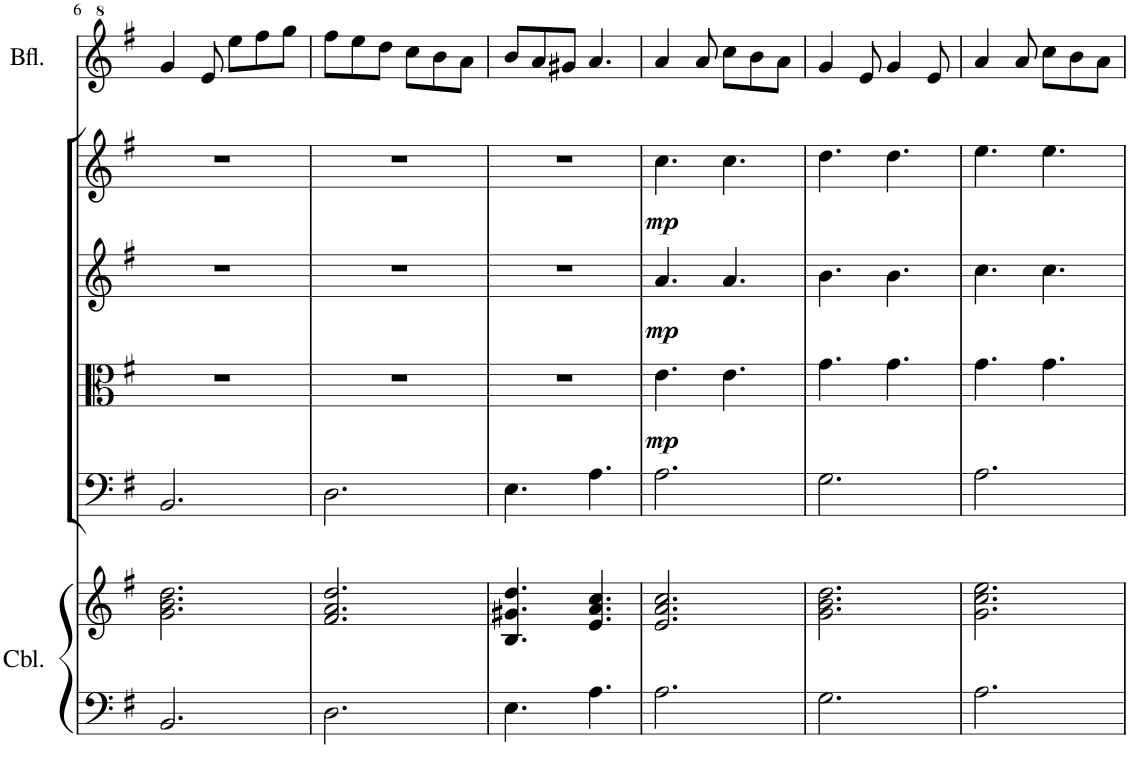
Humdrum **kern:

**kern	**kern	**kern	**kern	**dynam	**kern	**dynam	**kern	**dynam	**kern
*part6	*part6	*part5	*part4	*part4	*part3	*part3	*part2	*part2	*part1
*staff7	*staff6	*staff5	*staff4	*staff4	*staff3	*staff3	*staff2	*staff2	*staff1
*I"Cembalo	*	*I"Violoncello	*I"Viola	*	*I"Violin II	*	*I"Violin I	*	*I"Blockflöte
*I'Cbl.	*	*I'Vc	*I'Vla	*	*I'Vln	*	*I'Vln	*	*I'Bfl.
!!LO:PB:g=z
*clefF4	*clefG2	*clefF4	*clefC3	*	*clefG2	*	*clefG2	*	*clefG^2
*k[f#]	*k[f#]	*k[f#]	*k[f#]	*	*k[f#]	*	*k[f#]	*	*k[f#]
*M6/8	*M6/8	*M6/8	*M6/8	*	*M6/8	*	*M6/8	*	*M6/8
=6	=6	=6	=6	=6	=6	=6	=6	=6	=6
2.BB/	2.g\ 2.b\ 2.dd\	2.BB/	2.r	.	2.r	.	2.r	.	4gg/
.	.	.	.	.	.	.	.	.	8ee/
.	.	.	.	.	.	.	.	.	8eee\L
.	.	.	.	.	.	.	.	.	8fff#\
.	.	.	.	.	.	.	.	.	8ggg\J
=7	=7	=7	=7	=7	=7	=7	=7	=7	=7
2.D\	2.f#/ 2.a/ 2.dd/	2.D\	2.r	.	2.r	.	2.r	.	8fff#\L
.	.	.	.	.	.	.	.	.	8eee\
.	.	.	.	.	.	.	.	.	8ddd\J
.	.	.	.	.	.	.	.	.	8ccc\L
.	.	.	.	.	.	.	.	.	8bb\
.	.	.	.	.	.	.	.	.	8aa\J
=8	=8	=8	=8	=8	=8	=8	=8	=8	=8
4.E\	4.B/ 4.g#X/ 4.dd/	4.E\	2.r	.	2.r	.	2.r	.	8bb/L
.	.	.	.	.	.	.	.	.	8aa/
.	.	.	.	.	.	.	.	.	8gg#X/J
4.A\	4.e/ 4.a/ 4.cc/	4.A\	.	.	.	.	.	.	4.aa/
=9	=9	=9	=9	=9	=9	=9	=9	=9	=9
!	!	!	!	!LO:DY:b	!	!LO:DY:b	!	!LO:DY:b	!
2.A\	2.e/ 2.a/ 2.cc/	2.A\	4.e\	mp	4.a/	mp	4.cc\	mp	4aa/
.	.	.	.	.	.	.	.	.	8aa/
.	.	.	4.e\	.	4.a/	.	4.cc\	.	8ccc\L
.	.	.	.	.	.	.	.	.	8bb\
.	.	.	.	.	.	.	.	.	8aa\J
=10	=10	=10	=10	=10	=10	=10	=10	=10	=10
2.G\	2.g\ 2.b\ 2.dd\	2.G\	4.g\	.	4.b\	.	4.dd\	.	4gg/
.	.	.	.	.	.	.	.	.	8ee/
.	.	.	4.g\	.	4.b\	.	4.dd\	.	4gg/
.	.	.	.	.	.	.	.	.	8ee/
=11	=11	=11	=11	=11	=11	=11	=11	=11	=11
2.A\	2.g\ 2.cc\ 2.ee\	2.A\	4.g\	.	4.cc\	.	4.ee\	.	4aa/
.	.	.	.	.	.	.	.	.	8aa/
.	.	.	4.g\	.	4.cc\	.	4.ee\	.	8ccc\L
.	.	.	.	.	.	.	.	.	8bb\
.	.	.	.	.	.	.	.	.	8aa\J
=	=	=	=	=	=	=	=	=	=
*-	*-	*-	*-	*-	*-	*-	*-	*-	*-
